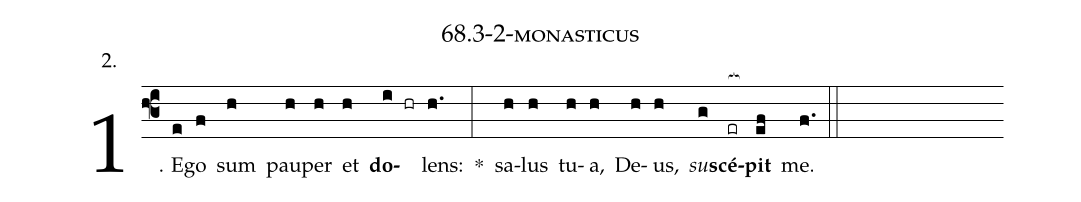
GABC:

name: 68.3-2-monasticus;
annotation: 2.;
%%
(f3)1. E(e)go(f) sum(h) pau(h)per(h) et(h) <b>do</b>(i hr)lens:(h.) *(:) sa(h)lus(h) tu(h)a,(h) De(h)us,(h) <i>su</i>(g)<b>scé</b>(er[ocb:1{])<b>pit</b>(ef[ocb:0}]) me.(f.) (::)


%E(h) u(h) o(h) u(g) a(ef) e.(f.) (::)
